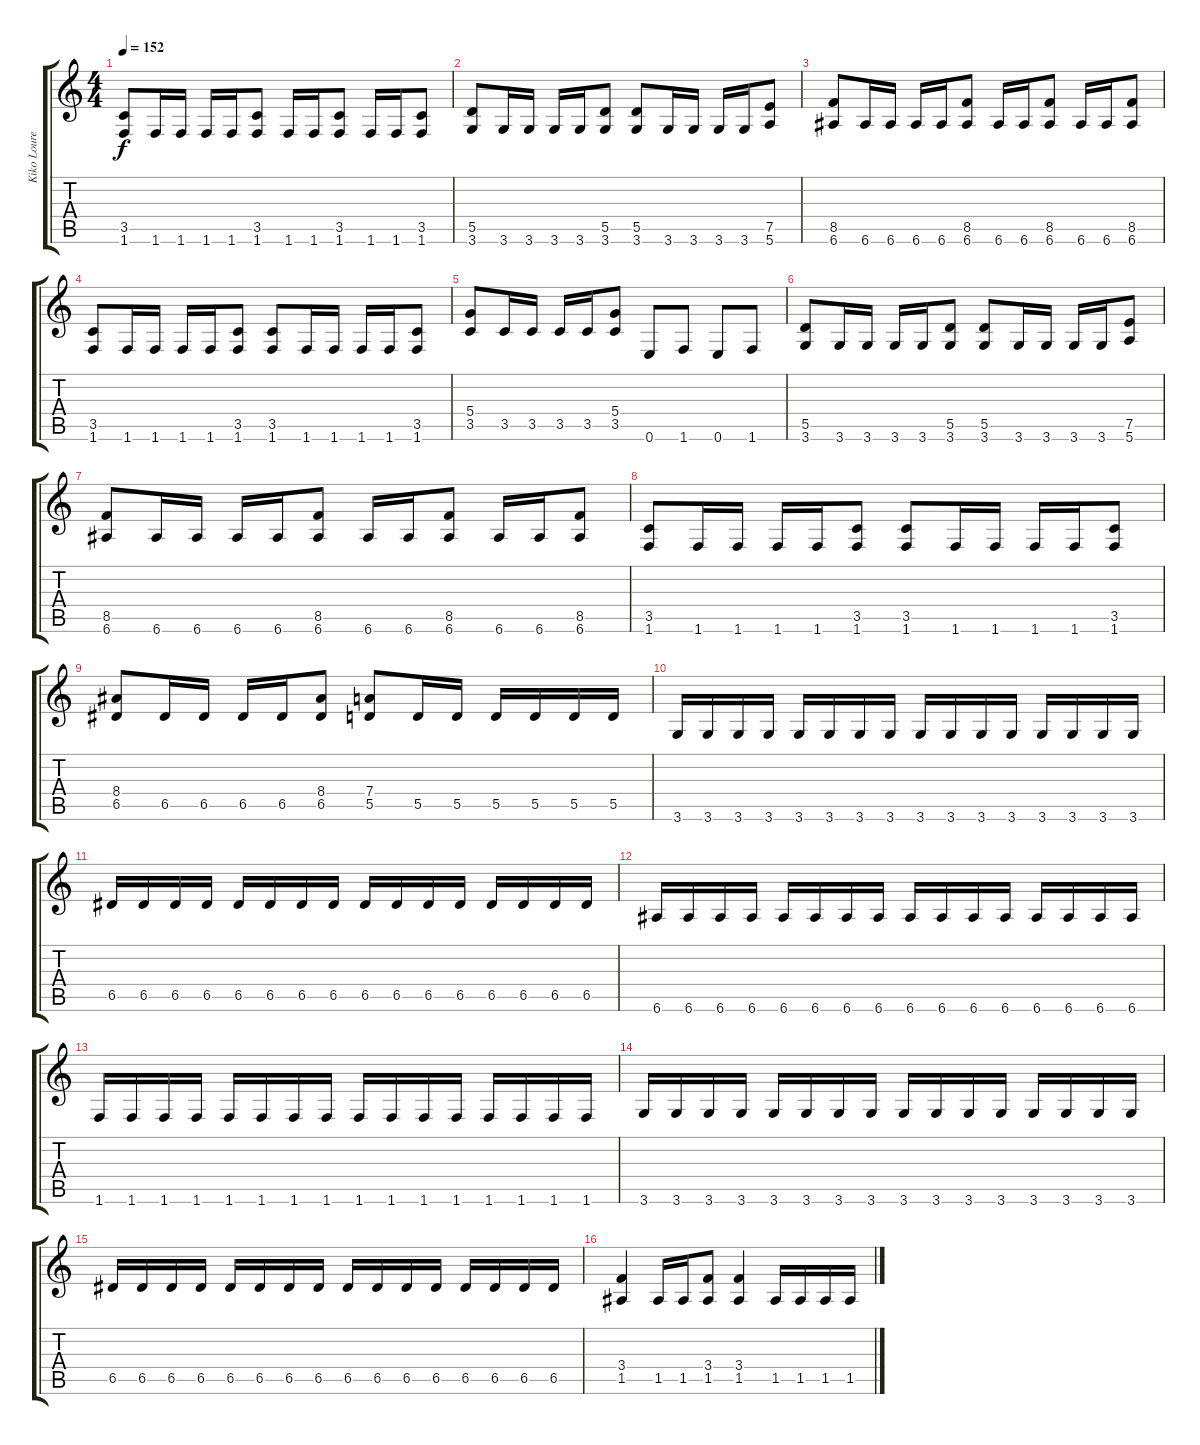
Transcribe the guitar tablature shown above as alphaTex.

\track ("Kiko Loureiro" "Kiko Loure") {instrument overdrivenguitar}
\staff {score tabs}
\tuning (E4 B3 G3 D3 A2 E2) {hide}
\ts (4 4)
\tempo 152
\clef g2
\ks c
(3.5 1.6).8{dy f} 1.6.16 1.6.16 1.6.16 1.6.16 (3.5 1.6).8 1.6.16 1.6.16 (3.5 1.6).8 1.6.16 1.6.16 (3.5 1.6).8 |
(5.5 3.6).8 3.6.16 3.6.16 3.6.16 3.6.16 (5.5 3.6).8 (5.5 3.6).8 3.6.16 3.6.16 3.6.16 3.6.16 (7.5 5.6).8 |
(8.5 6.6).8 6.6.16 6.6.16 6.6.16 6.6.16 (8.5 6.6).8 6.6.16 6.6.16 (8.5 6.6).8 6.6.16 6.6.16 (8.5 6.6).8 |
(3.5 1.6).8 1.6.16 1.6.16 1.6.16 1.6.16 (3.5 1.6).8 (3.5 1.6).8 1.6.16 1.6.16 1.6.16 1.6.16 (3.5 1.6).8 |
(5.4 3.5).8 3.5.16 3.5.16 3.5.16 3.5.16 (5.4 3.5).8 0.6.8 1.6.8 0.6.8 1.6.8 |
(5.5 3.6).8 3.6.16 3.6.16 3.6.16 3.6.16 (5.5 3.6).8 (5.5 3.6).8 3.6.16 3.6.16 3.6.16 3.6.16 (7.5 5.6).8 |
(8.5 6.6).8 6.6.16 6.6.16 6.6.16 6.6.16 (8.5 6.6).8 6.6.16 6.6.16 (8.5 6.6).8 6.6.16 6.6.16 (8.5 6.6).8 |
(3.5 1.6).8 1.6.16 1.6.16 1.6.16 1.6.16 (3.5 1.6).8 (3.5 1.6).8 1.6.16 1.6.16 1.6.16 1.6.16 (3.5 1.6).8 |
(8.4 6.5).8 6.5.16 6.5.16 6.5.16 6.5.16 (8.4 6.5).8 (7.4 5.5).8 5.5.16 5.5.16 5.5.16 5.5.16 5.5.16 5.5.16 |
3.6.16 3.6.16 3.6.16 3.6.16 3.6.16 3.6.16 3.6.16 3.6.16 3.6.16 3.6.16 3.6.16 3.6.16 3.6.16 3.6.16 3.6.16 3.6.16 |
6.5.16 6.5.16 6.5.16 6.5.16 6.5.16 6.5.16 6.5.16 6.5.16 6.5.16 6.5.16 6.5.16 6.5.16 6.5.16 6.5.16 6.5.16 6.5.16 |
6.6.16 6.6.16 6.6.16 6.6.16 6.6.16 6.6.16 6.6.16 6.6.16 6.6.16 6.6.16 6.6.16 6.6.16 6.6.16 6.6.16 6.6.16 6.6.16 |
1.6.16 1.6.16 1.6.16 1.6.16 1.6.16 1.6.16 1.6.16 1.6.16 1.6.16 1.6.16 1.6.16 1.6.16 1.6.16 1.6.16 1.6.16 1.6.16 |
3.6.16 3.6.16 3.6.16 3.6.16 3.6.16 3.6.16 3.6.16 3.6.16 3.6.16 3.6.16 3.6.16 3.6.16 3.6.16 3.6.16 3.6.16 3.6.16 |
6.5.16 6.5.16 6.5.16 6.5.16 6.5.16 6.5.16 6.5.16 6.5.16 6.5.16 6.5.16 6.5.16 6.5.16 6.5.16 6.5.16 6.5.16 6.5.16 |
(3.4 1.5).4 1.5.16 1.5.16 (3.4 1.5).8 (3.4 1.5).4 1.5.16 1.5.16 1.5.16 1.5.16
